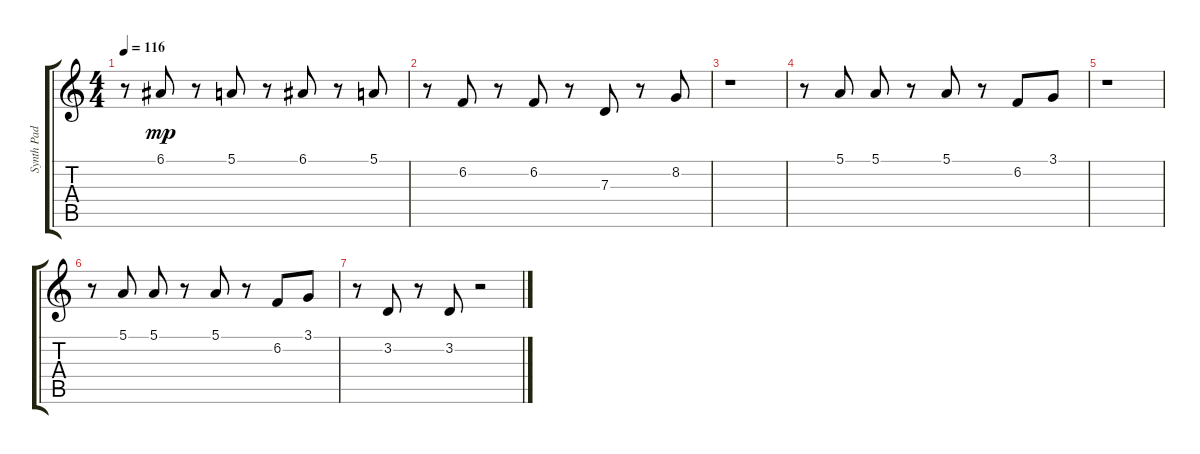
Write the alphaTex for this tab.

\track ("Synth Pad (Choir)   " "Synth Pad ") {instrument pad4choir}
\staff {score tabs}
\tuning (E4 B3 G3 D3 A2 E2) {hide}
\ts (4 4)
\tempo 116
\clef g2
\ks c
r.8{dy mp} 6.1.8{volume 12} r.8 5.1.8{volume 12} r.8 6.1.8{volume 11} r.8 5.1.8{volume 11} |
r.8 6.2.8{volume 10} r.8 6.2.8{volume 9} r.8 7.3.8{volume 9} r.8 8.2.8{volume 8} |
r.1 |
r.8 5.1.8{volume 5} 5.1.8{volume 4} r.8 5.1.8{volume 4} r.8 6.2.8{volume 3} 3.1.8 |
r.1 |
r.8 5.1.8{volume 0} 5.1.8 r.8 5.1.8 r.8 6.2.8 3.1.8 |
r.8 3.2.8 r.8 3.2.8 r.2
